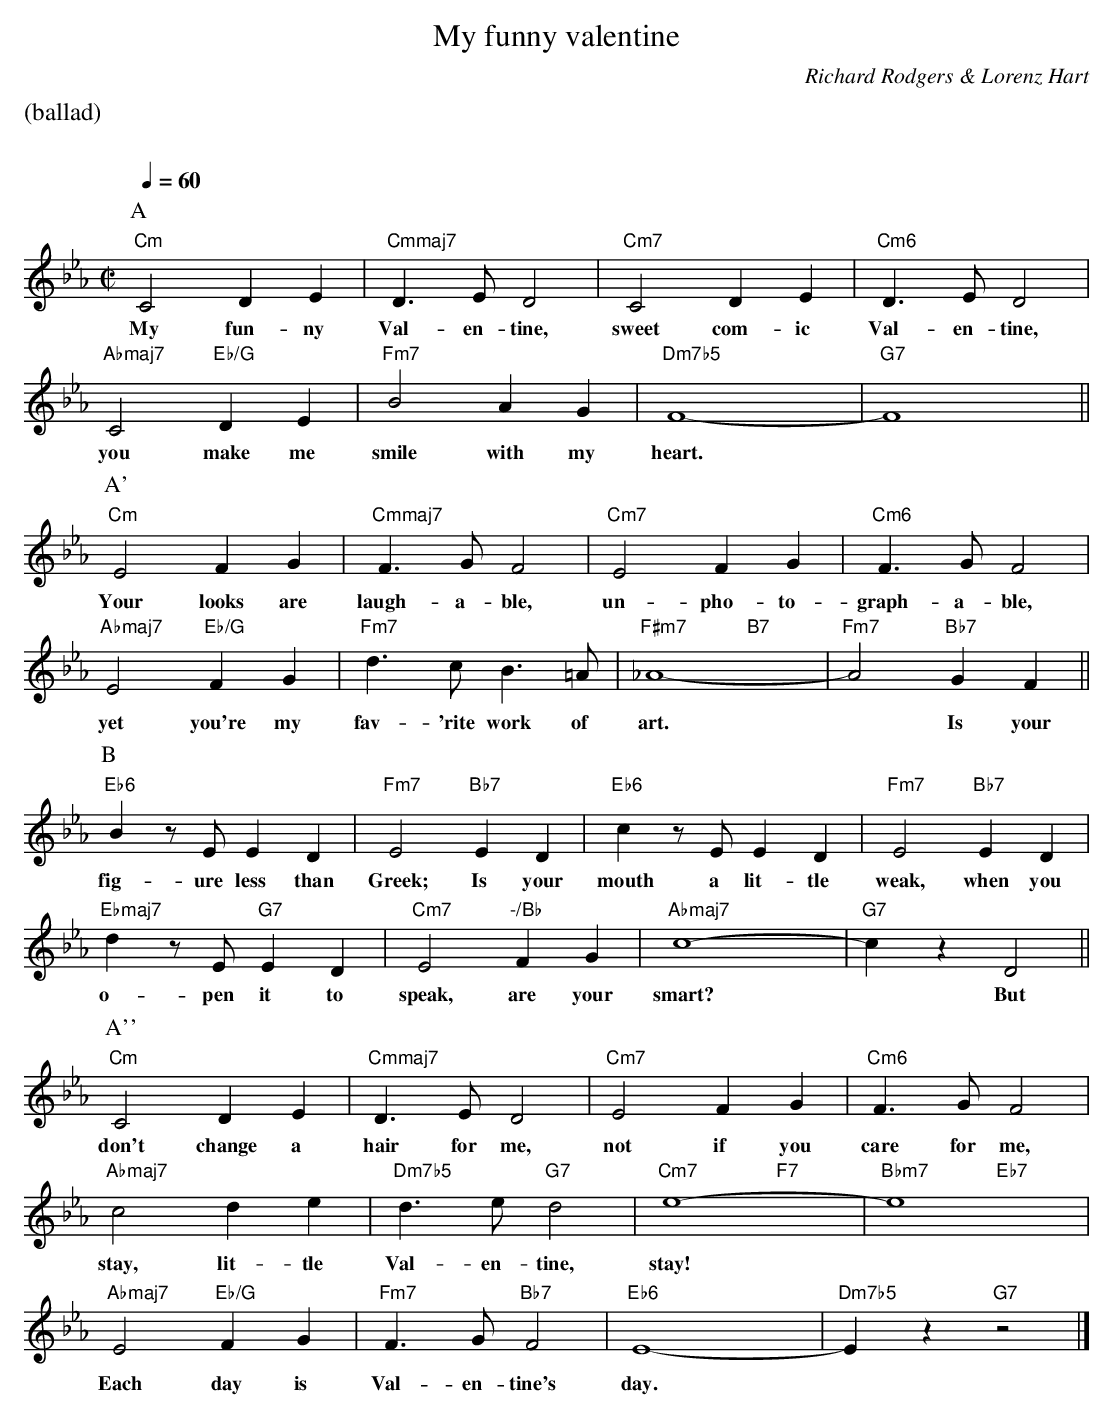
X:1
T:My funny valentine
M:C|
L:1/4
C:Richard Rodgers & Lorenz Hart
Q:1/4=60
%%staves (chords melody)
K:Eb
%%text (ballad)
%%vskip 20
P:A
V:chords
"Cm"x2 x2 | "Cmmaj7"x2 x2 | "Cm7"x2 x2 | "Cm6"x2 x2 |
"Abmaj7"x2 "Eb/G"x2 | "Fm7"x2 x2 | "Dm7b5"x2 x2 | "G7"x2 x2 ||
V:melody
C2DE | D>ED2 | C2DE | D>ED2 |
w:My fun-ny Val-en-tine, sweet com-ic Val-en-tine,
C2DE | B2AG | F4- | F4 ||
w:you make me smile with my heart.*
P:A'
V:chords
"Cm"x2 x2 | "Cmmaj7"x2 x2 | "Cm7"x2 x2 | "Cm6"x2 x2 |
"Abmaj7"x2 "Eb/G"x2 | "Fm7"x2 x2 | "F#m7"x2 "B7"x2 | "Fm7"x2 "Bb7"x2 ||
V:melody
E2FG | F>GF2 | E2FG | F>GF2 |
w:Your looks are laugh-a-ble, un-pho-to-graph-a-ble,
E2FG | d>cB>=A | _A4- | A2GF ||
w:yet you're my fav-'rite work of art.* Is your
P:B
V:chords
"Eb6"x2 x2 | "Fm7"x2 "Bb7"x2 | "Eb6"x2 x2 | "Fm7"x2 "Bb7"x2 |
"Ebmaj7"x2 "G7"x2 | "Cm7"x2 "-/Bb"x2 | "Abmaj7"x2 x2 | "G7"x2 x2 ||
V:melody
Bz/E/ED | E2ED | cz/E/ED | E2ED |
w:fig-ure less than Greek; Is your mouth a lit-tle weak, when you
dz/E/ED | E2FG | c4- |czD2 ||
w:o-pen it to speak, are your smart?* But
P:A''
V:chords
"Cm"x2 x2 | "Cmmaj7"x2 x2 | "Cm7"x2 x2 | "Cm6"x2 x2 |
"Abmaj7"x2 x2 | "Dm7b5"x2 "G7"x2 | "Cm7"x2 "F7"x2 | "Bbm7"x2 "Eb7"x2 |
"Abmaj7"x2 "Eb/G"x2 | "Fm7"x2 "Bb7"x2 | "Eb6"x2 x2 | "Dm7b5"x2 "G7"x2 |]
V:melody
C2DE | D>ED2 | E2FG | F>GF2 |
w:don't change a hair for me, not if you care for me,
c2de | d>ed2 | e4- | e4 |
w:stay, lit-tle Val-en-tine, stay!*
E2FG | F>GF2 | E4- | Ezz2 |]
w:Each day is Val-en-tine's day.*
